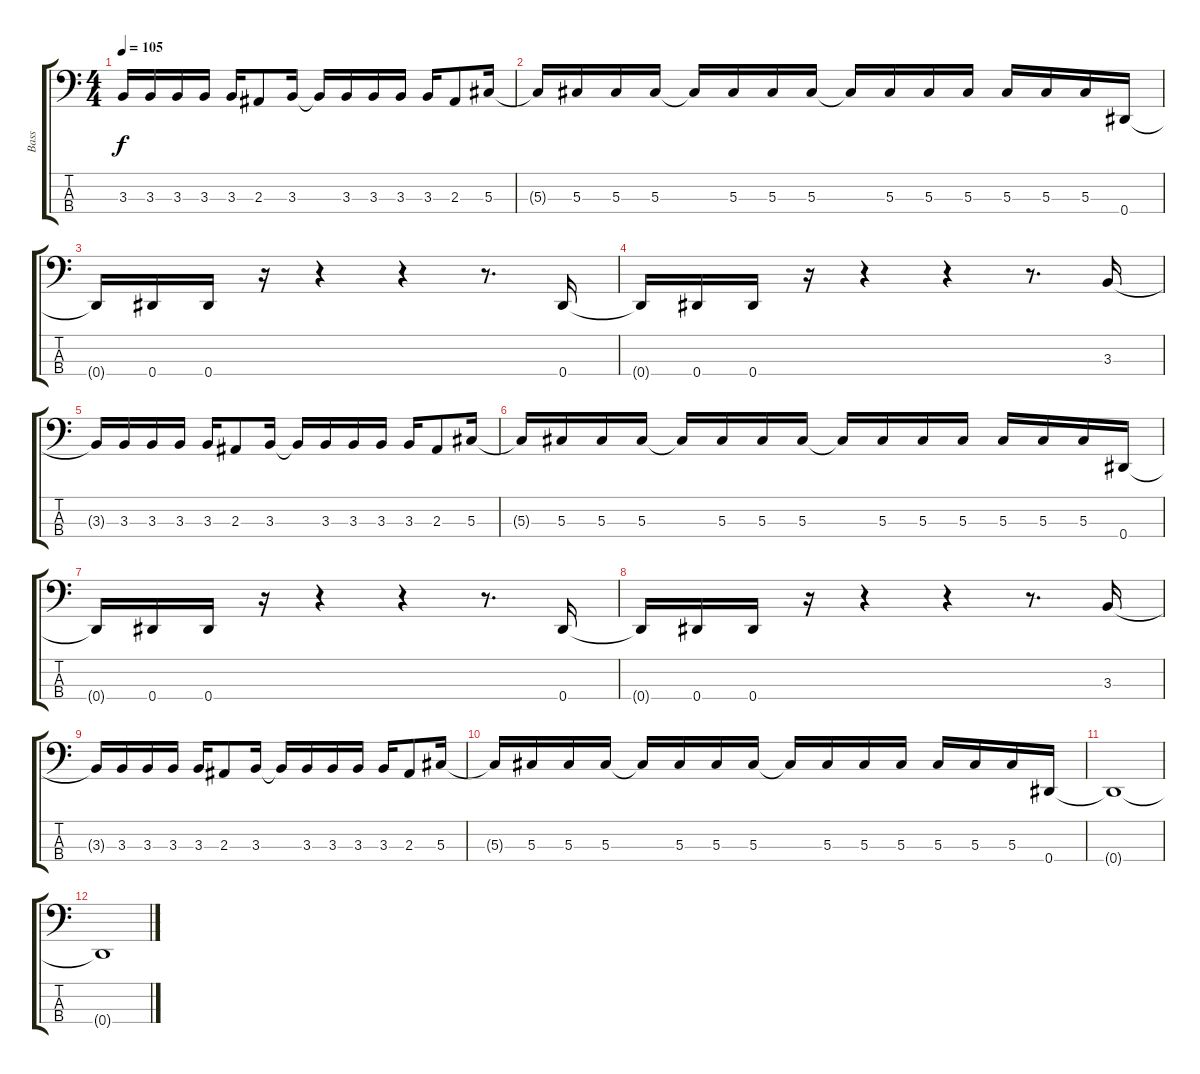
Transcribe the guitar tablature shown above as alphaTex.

\track ("Bass" "Bass") {instrument electricbasspick}
\staff {score tabs}
\tuning (Gb2 Db2 Ab1 Eb1) {hide}
\ts (4 4)
\tempo 105
\clef f4
\ks c
3.3{t}.16{dy f} 3.3.16 3.3.16 3.3.16 3.3.16 2.3.8 3.3.16 3.3{t}.16 3.3.16 3.3.16 3.3.16 3.3.16 2.3.8 5.3.16 |
5.3{t}.16 5.3.16 5.3.16 5.3.16 5.3{t}.16 5.3.16 5.3.16 5.3.16 5.3{t}.16 5.3.16 5.3.16 5.3.16 5.3.16 5.3.16 5.3.16 0.4.16 |
0.4{t}.16 0.4.16 0.4.16 r.16 r.4 r.4 r.8{d} 0.4.16 |
0.4{t}.16 0.4.16 0.4.16 r.16 r.4 r.4 r.8{d} 3.3.16 |
3.3{t}.16 3.3.16 3.3.16 3.3.16 3.3.16 2.3.8 3.3.16 3.3{t}.16 3.3.16 3.3.16 3.3.16 3.3.16 2.3.8 5.3.16 |
5.3{t}.16 5.3.16 5.3.16 5.3.16 5.3{t}.16 5.3.16 5.3.16 5.3.16 5.3{t}.16 5.3.16 5.3.16 5.3.16 5.3.16 5.3.16 5.3.16 0.4.16 |
0.4{t}.16 0.4.16 0.4.16 r.16 r.4 r.4 r.8{d} 0.4.16 |
0.4{t}.16 0.4.16 0.4.16 r.16 r.4 r.4 r.8{d} 3.3.16 |
3.3{t}.16 3.3.16 3.3.16 3.3.16 3.3.16 2.3.8 3.3.16 3.3{t}.16 3.3.16 3.3.16 3.3.16 3.3.16 2.3.8 5.3.16 |
5.3{t}.16 5.3.16 5.3.16 5.3.16 5.3{t}.16 5.3.16 5.3.16 5.3.16 5.3{t}.16 5.3.16 5.3.16 5.3.16 5.3.16 5.3.16 5.3.16 0.4.16 |
0.4{t}.1 |
0.4{t}.1
